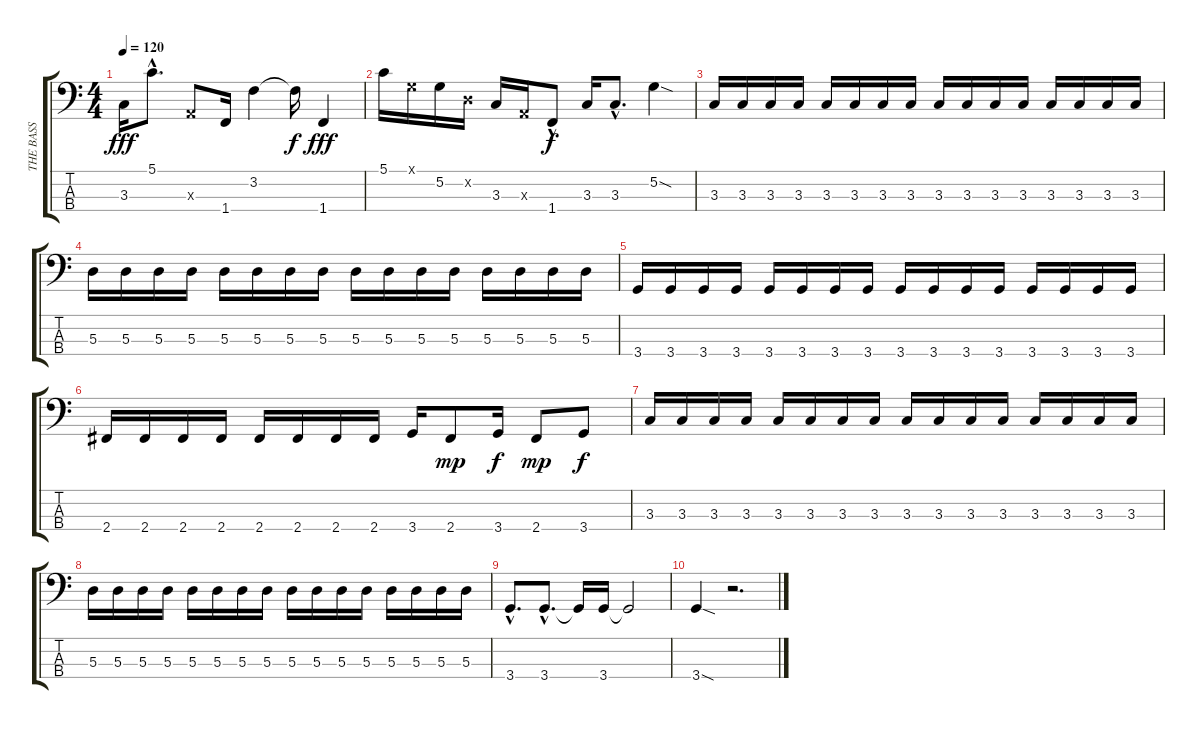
\track ("THE BASS" "THE BASS") {instrument electricbassfinger}
\staff {score tabs}
\tuning (G2 D2 A1 E1) {hide}
\ts (4 4)
\tempo 120
\clef f4
\ks c
3.3.16{dy fff} 5.1{hac}.8{d} 0.3{x}.8 1.4.16 3.2.4 3.2{t}.16{dy f} 1.4.4{dy fff} |
5.1.16 0.1{x}.16 5.2.16 0.2{x}.16 3.3.16 0.3{x}.16 1.4{hac}.8{dy f} 3.3.16 3.3{hac}.8{d} 5.2{sod}.4 |
3.3.16{volume 15 instrument electricbassfinger} 3.3.16 3.3.16 3.3.16 3.3.16 3.3.16 3.3.16 3.3.16 3.3.16 3.3.16 3.3.16 3.3.16 3.3.16 3.3.16 3.3.16 3.3.16 |
5.3.16 5.3.16 5.3.16 5.3.16 5.3.16 5.3.16 5.3.16 5.3.16 5.3.16 5.3.16 5.3.16 5.3.16 5.3.16 5.3.16 5.3.16 5.3.16 |
3.4.16 3.4.16 3.4.16 3.4.16 3.4.16 3.4.16 3.4.16 3.4.16 3.4.16 3.4.16 3.4.16 3.4.16 3.4.16 3.4.16 3.4.16 3.4.16 |
2.4.16 2.4.16 2.4.16 2.4.16 2.4.16 2.4.16 2.4.16 2.4.16 3.4.16 2.4.8{dy mp} 3.4.16{dy f} 2.4.8{dy mp} 3.4.8{dy f} |
3.3.16 3.3.16 3.3.16 3.3.16 3.3.16 3.3.16 3.3.16 3.3.16 3.3.16 3.3.16 3.3.16 3.3.16 3.3.16 3.3.16 3.3.16 3.3.16 |
5.3.16 5.3.16 5.3.16 5.3.16 5.3.16 5.3.16 5.3.16 5.3.16 5.3.16 5.3.16 5.3.16 5.3.16 5.3.16 5.3.16 5.3.16 5.3.16 |
3.4{hac}.8{d} 3.4{hac}.8{d} 3.4{t}.16 3.4.16 3.4{t}.2 |
3.4{sod}.4 r.2{d}
